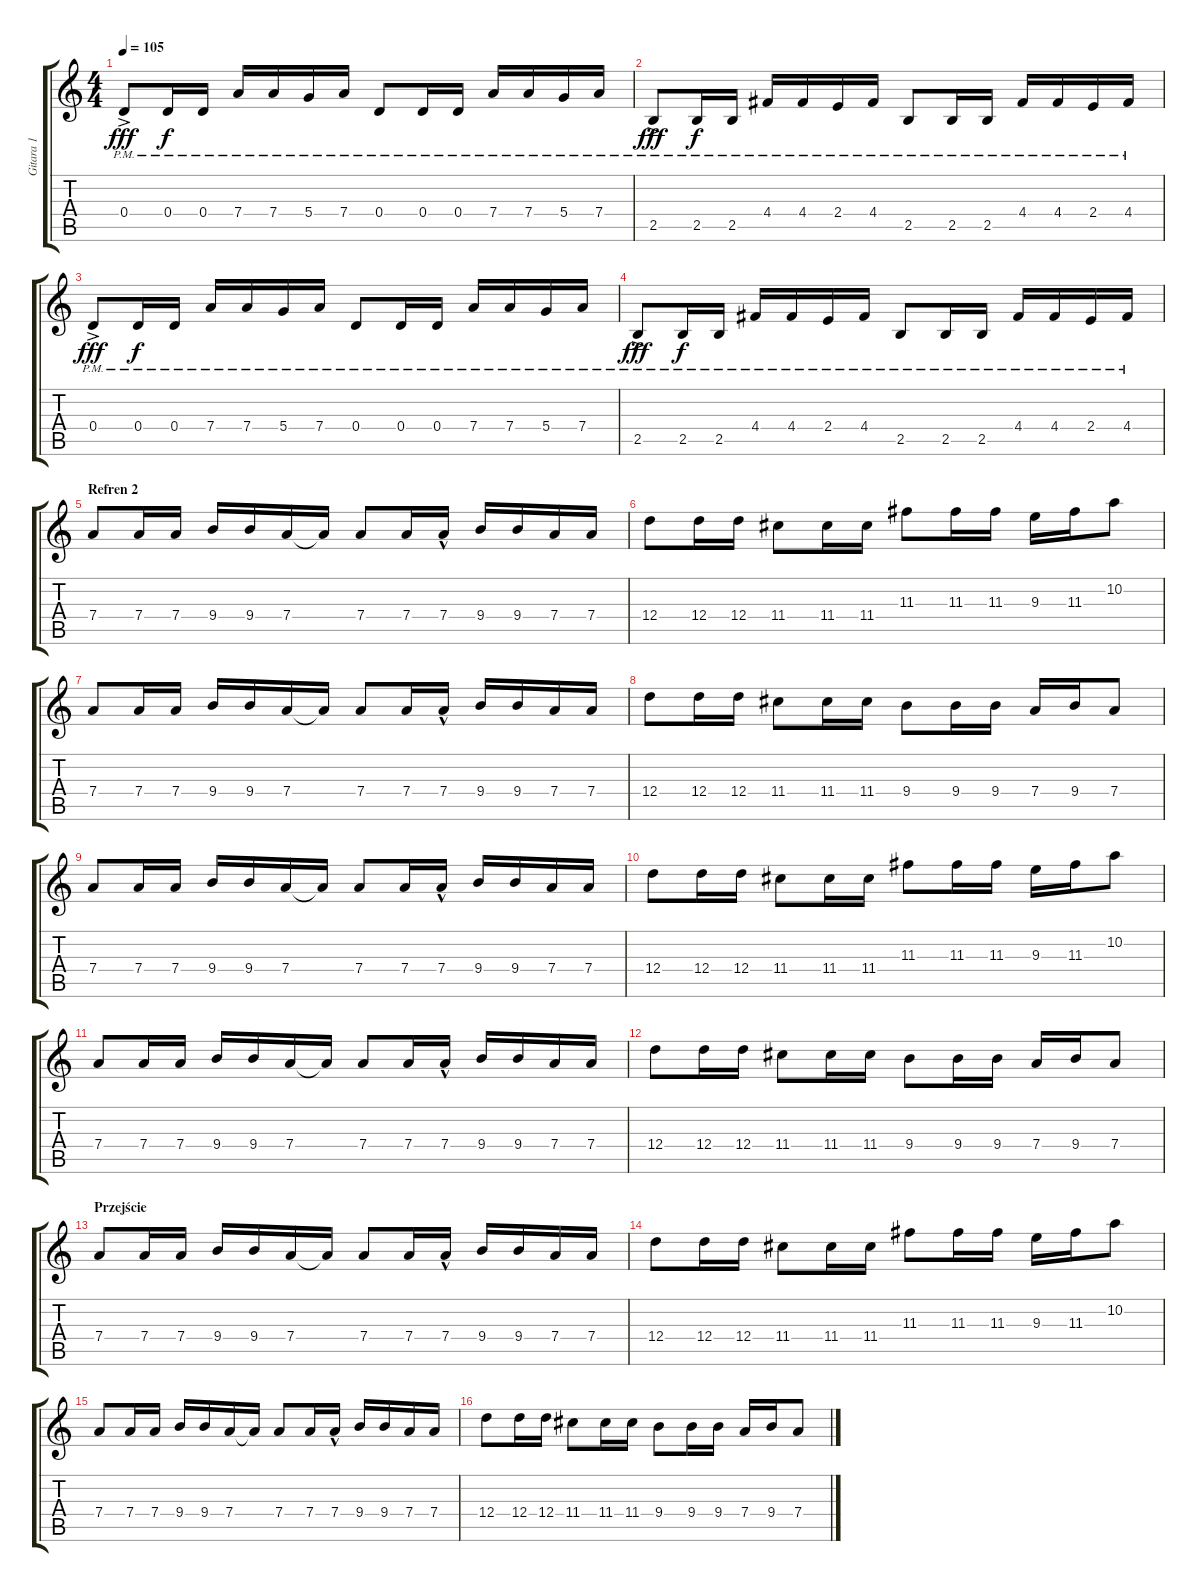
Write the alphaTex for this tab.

\track ("Gitara 1 " "Gitara 1 ") {instrument distortionguitar}
\staff {score tabs}
\tuning (E4 B3 G3 D3 A2 E2) {hide}
\ts (4 4)
\tempo 105
\clef g2
\ks c
0.4{ac pm}.8{dy fff} 0.4{pm}.16{dy f} 0.4{pm}.16 7.4{pm}.16 7.4{pm}.16 5.4{pm}.16 7.4{pm}.16 0.4{pm}.8 0.4{pm}.16 0.4{pm}.16 7.4{pm}.16 7.4{pm}.16 5.4{pm}.16 7.4{pm}.16 |
2.5{ac pm}.8{dy fff} 2.5{pm}.16{dy f} 2.5{pm}.16 4.4{pm}.16 4.4{pm}.16 2.4{pm}.16 4.4{pm}.16 2.5{pm}.8 2.5{pm}.16 2.5{pm}.16 4.4{pm}.16 4.4{pm}.16 2.4{pm}.16 4.4{pm}.16 |
0.4{ac pm}.8{dy fff} 0.4{pm}.16{dy f} 0.4{pm}.16 7.4{pm}.16 7.4{pm}.16 5.4{pm}.16 7.4{pm}.16 0.4{pm}.8 0.4{pm}.16 0.4{pm}.16 7.4{pm}.16 7.4{pm}.16 5.4{pm}.16 7.4{pm}.16 |
2.5{ac pm}.8{dy fff} 2.5{pm}.16{dy f} 2.5{pm}.16 4.4{pm}.16 4.4{pm}.16 2.4{pm}.16 4.4{pm}.16 2.5{pm}.8 2.5{pm}.16 2.5{pm}.16 4.4{pm}.16 4.4{pm}.16 2.4{pm}.16 4.4{pm}.16 |
\section ("" "Refren 2")
7.4.8{instrument distortionguitar} 7.4.16 7.4.16 9.4.16 9.4.16 7.4.16 7.4{t}.16 7.4.8 7.4.16 7.4{hac}.16 9.4.16 9.4.16 7.4.16 7.4.16 |
12.4.8 12.4.16 12.4.16 11.4.8 11.4.16 11.4.16 11.3.8 11.3.16 11.3.16 9.3.16 11.3.16 10.2.8 |
7.4.8 7.4.16 7.4.16 9.4.16 9.4.16 7.4.16 7.4{t}.16 7.4.8 7.4.16 7.4{hac}.16 9.4.16 9.4.16 7.4.16 7.4.16 |
12.4.8 12.4.16 12.4.16 11.4.8 11.4.16 11.4.16 9.4.8 9.4.16 9.4.16 7.4.16 9.4.16 7.4.8 |
7.4.8 7.4.16 7.4.16 9.4.16 9.4.16 7.4.16 7.4{t}.16 7.4.8 7.4.16 7.4{hac}.16 9.4.16 9.4.16 7.4.16 7.4.16 |
12.4.8 12.4.16 12.4.16 11.4.8 11.4.16 11.4.16 11.3.8 11.3.16 11.3.16 9.3.16 11.3.16 10.2.8 |
7.4.8 7.4.16 7.4.16 9.4.16 9.4.16 7.4.16 7.4{t}.16 7.4.8 7.4.16 7.4{hac}.16 9.4.16 9.4.16 7.4.16 7.4.16 |
12.4.8 12.4.16 12.4.16 11.4.8 11.4.16 11.4.16 9.4.8 9.4.16 9.4.16 7.4.16 9.4.16 7.4.8 |
\section ("" "Przejście")
7.4.8{volume 16 instrument distortionguitar} 7.4.16 7.4.16 9.4.16 9.4.16 7.4.16 7.4{t}.16 7.4.8 7.4.16 7.4{hac}.16 9.4.16 9.4.16 7.4.16 7.4.16 |
12.4.8 12.4.16 12.4.16 11.4.8 11.4.16 11.4.16 11.3.8 11.3.16 11.3.16 9.3.16 11.3.16 10.2.8 |
7.4.8 7.4.16 7.4.16 9.4.16 9.4.16 7.4.16 7.4{t}.16 7.4.8 7.4.16 7.4{hac}.16 9.4.16 9.4.16 7.4.16 7.4.16 |
12.4.8 12.4.16 12.4.16 11.4.8 11.4.16 11.4.16 9.4.8 9.4.16 9.4.16 7.4.16 9.4.16 7.4.8
